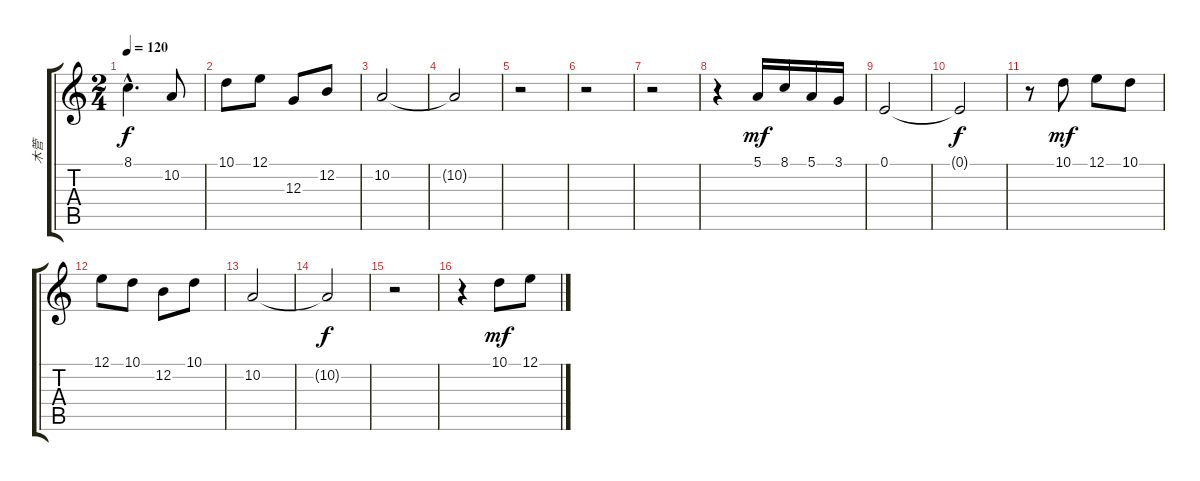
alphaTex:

\track ("木管" "木管") {instrument panflute}
\staff {score tabs}
\tuning (E4 B3 G3 D3 A2 E2) {hide}
\ts (2 4)
\tempo 120
\clef g2
\ks c
8.1{hac}.4{d dy f} 10.2.8 |
10.1.8 12.1.8 12.3.8 12.2.8 |
10.2.2 |
10.2{t}.2 |
r.2 |
r.2 |
r.2 |
r.4 5.1.16{dy mf} 8.1.16 5.1.16 3.1.16 |
0.1.2 |
0.1{t}.2{dy f} |
r.8 10.1.8{dy mf} 12.1.8 10.1.8 |
12.1.8 10.1.8 12.2.8 10.1.8 |
10.2.2 |
10.2{t}.2{dy f} |
r.2 |
r.4 10.1.8{dy mf} 12.1.8
